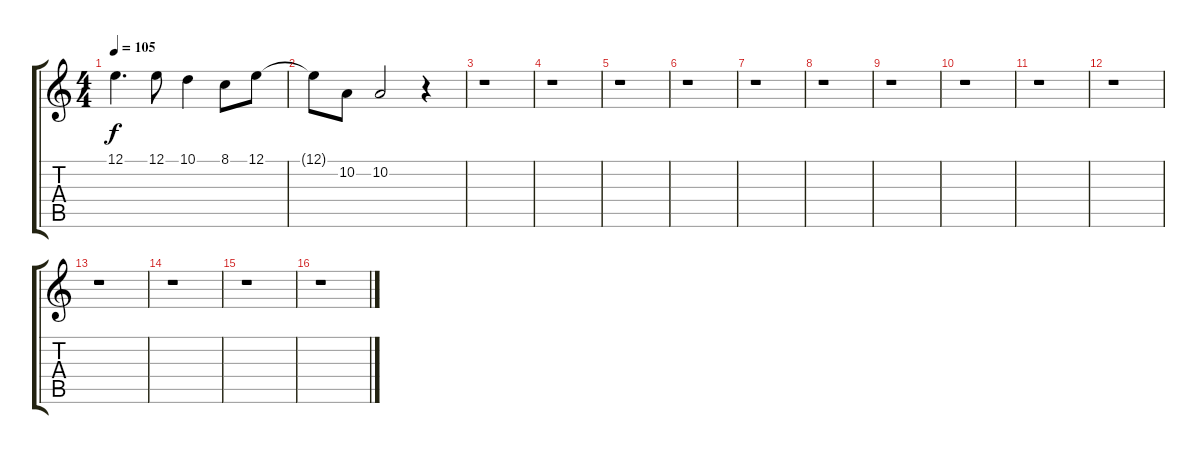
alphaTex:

\track "" {instrument synthstrings1}
\staff {score tabs}
\tuning (E4 B3 G3 D3 A2 E2) {hide}
\ts (4 4)
\tempo 105
\clef g2
\ks c
12.1{t}.4{d dy f} 12.1.8 10.1.4 8.1.8 12.1.8 |
12.1{t}.8 10.2.8 10.2.2 r.4 |
r.1 |
r.1 |
r.1 |
r.1 |
r.1 |
r.1 |
r.1 |
r.1 |
r.1 |
r.1 |
r.1 |
r.1 |
r.1 |
r.1
